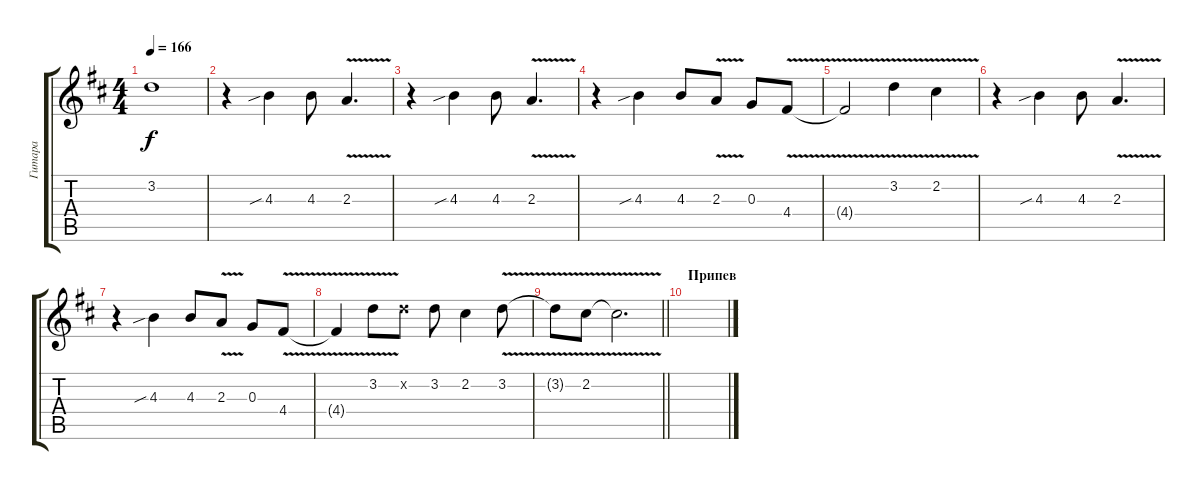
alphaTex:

\track ("Гитара" "Гитара") {instrument distortionguitar}
\staff {score tabs}
\tuning (E4 B3 G3 D3 A2 E2) {hide}
\ts (4 4)
\tempo 166
\clef g2
\ks bminor
3.2{t}.1{dy f} |
r.4{volume 11} 4.3{sib}.4 4.3.8 2.3{v}.4{d} |
r.4 4.3{sib}.4 4.3.8 2.3{v}.4{d} |
r.4 4.3{sib}.4 4.3.8 2.3{v}.8 0.3.8 4.4{v}.8 |
4.4{t}.2 3.2{v}.4 2.2{v}.4 |
r.4 4.3{sib}.4 4.3.8 2.3{v}.4{d} |
r.4 4.3{sib}.4 4.3.8 2.3{v}.8 0.3.8 4.4{v}.8 |
4.4{t}.4 3.2{v}.8 3.2{x}.8 3.2.8 2.2.4 3.2{v}.8 |
\barLineRight lightlight
3.2{t}.8 2.2{v}.8 2.2{t}.2{d} |
\section ("" "Припев")
